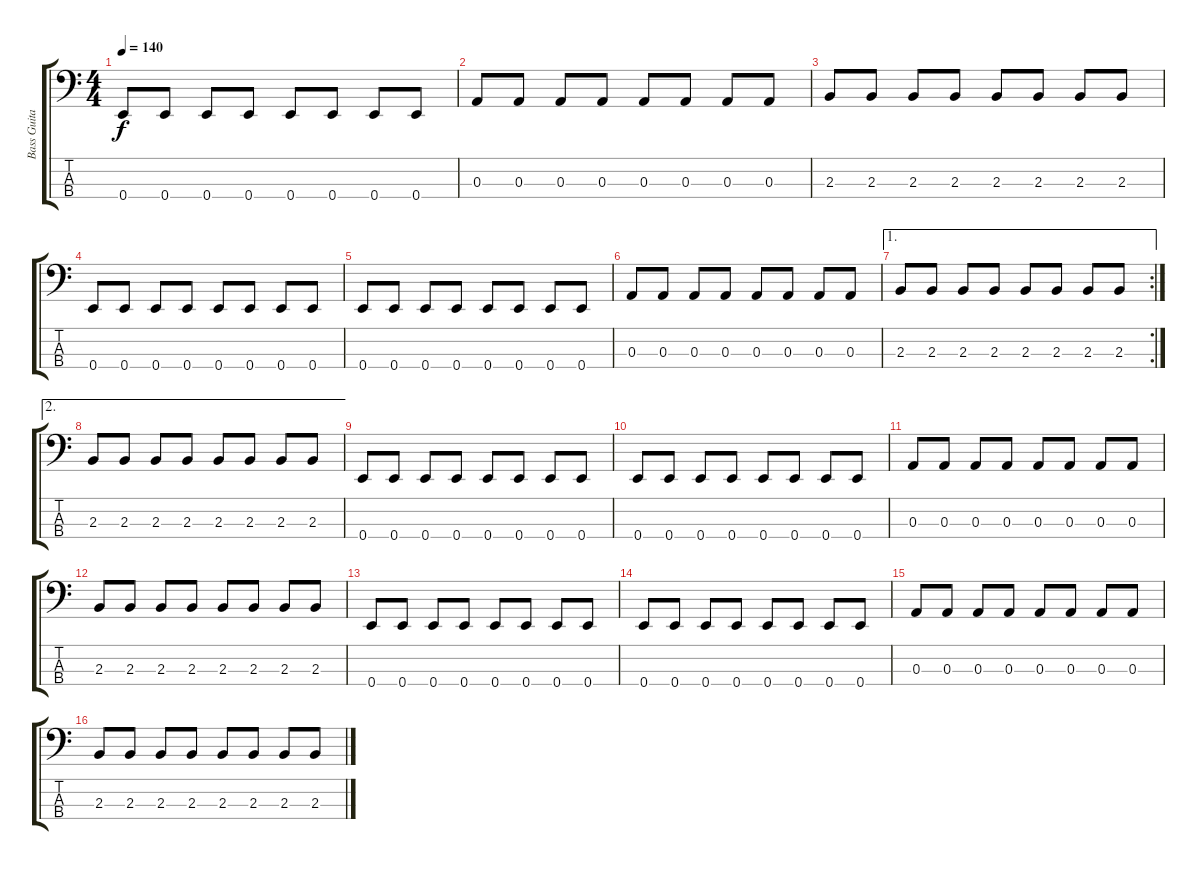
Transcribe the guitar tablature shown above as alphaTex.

\track ("Bass Guitar" "Bass Guita") {instrument electricbassfinger}
\staff {score tabs}
\tuning (G2 D2 A1 E1) {hide}
\ts (4 4)
\tempo 140
\clef f4
\ks c
0.4.8{dy f} 0.4.8 0.4.8 0.4.8 0.4.8 0.4.8 0.4.8 0.4.8 |
0.3.8 0.3.8 0.3.8 0.3.8 0.3.8 0.3.8 0.3.8 0.3.8 |
2.3.8 2.3.8 2.3.8 2.3.8 2.3.8 2.3.8 2.3.8 2.3.8 |
0.4.8 0.4.8 0.4.8 0.4.8 0.4.8 0.4.8 0.4.8 0.4.8 |
0.4.8 0.4.8 0.4.8 0.4.8 0.4.8 0.4.8 0.4.8 0.4.8 |
0.3.8 0.3.8 0.3.8 0.3.8 0.3.8 0.3.8 0.3.8 0.3.8 |
\ae 1
\rc 2
2.3.8 2.3.8 2.3.8 2.3.8 2.3.8 2.3.8 2.3.8 2.3.8 |
\ae 2
2.3.8 2.3.8 2.3.8 2.3.8 2.3.8 2.3.8 2.3.8 2.3.8 |
0.4.8 0.4.8 0.4.8 0.4.8 0.4.8 0.4.8 0.4.8 0.4.8 |
0.4.8 0.4.8 0.4.8 0.4.8 0.4.8 0.4.8 0.4.8 0.4.8 |
0.3.8 0.3.8 0.3.8 0.3.8 0.3.8 0.3.8 0.3.8 0.3.8 |
2.3.8 2.3.8 2.3.8 2.3.8 2.3.8 2.3.8 2.3.8 2.3.8 |
0.4.8 0.4.8 0.4.8 0.4.8 0.4.8 0.4.8 0.4.8 0.4.8 |
0.4.8 0.4.8 0.4.8 0.4.8 0.4.8 0.4.8 0.4.8 0.4.8 |
0.3.8 0.3.8 0.3.8 0.3.8 0.3.8 0.3.8 0.3.8 0.3.8 |
2.3.8 2.3.8 2.3.8 2.3.8 2.3.8 2.3.8 2.3.8 2.3.8
